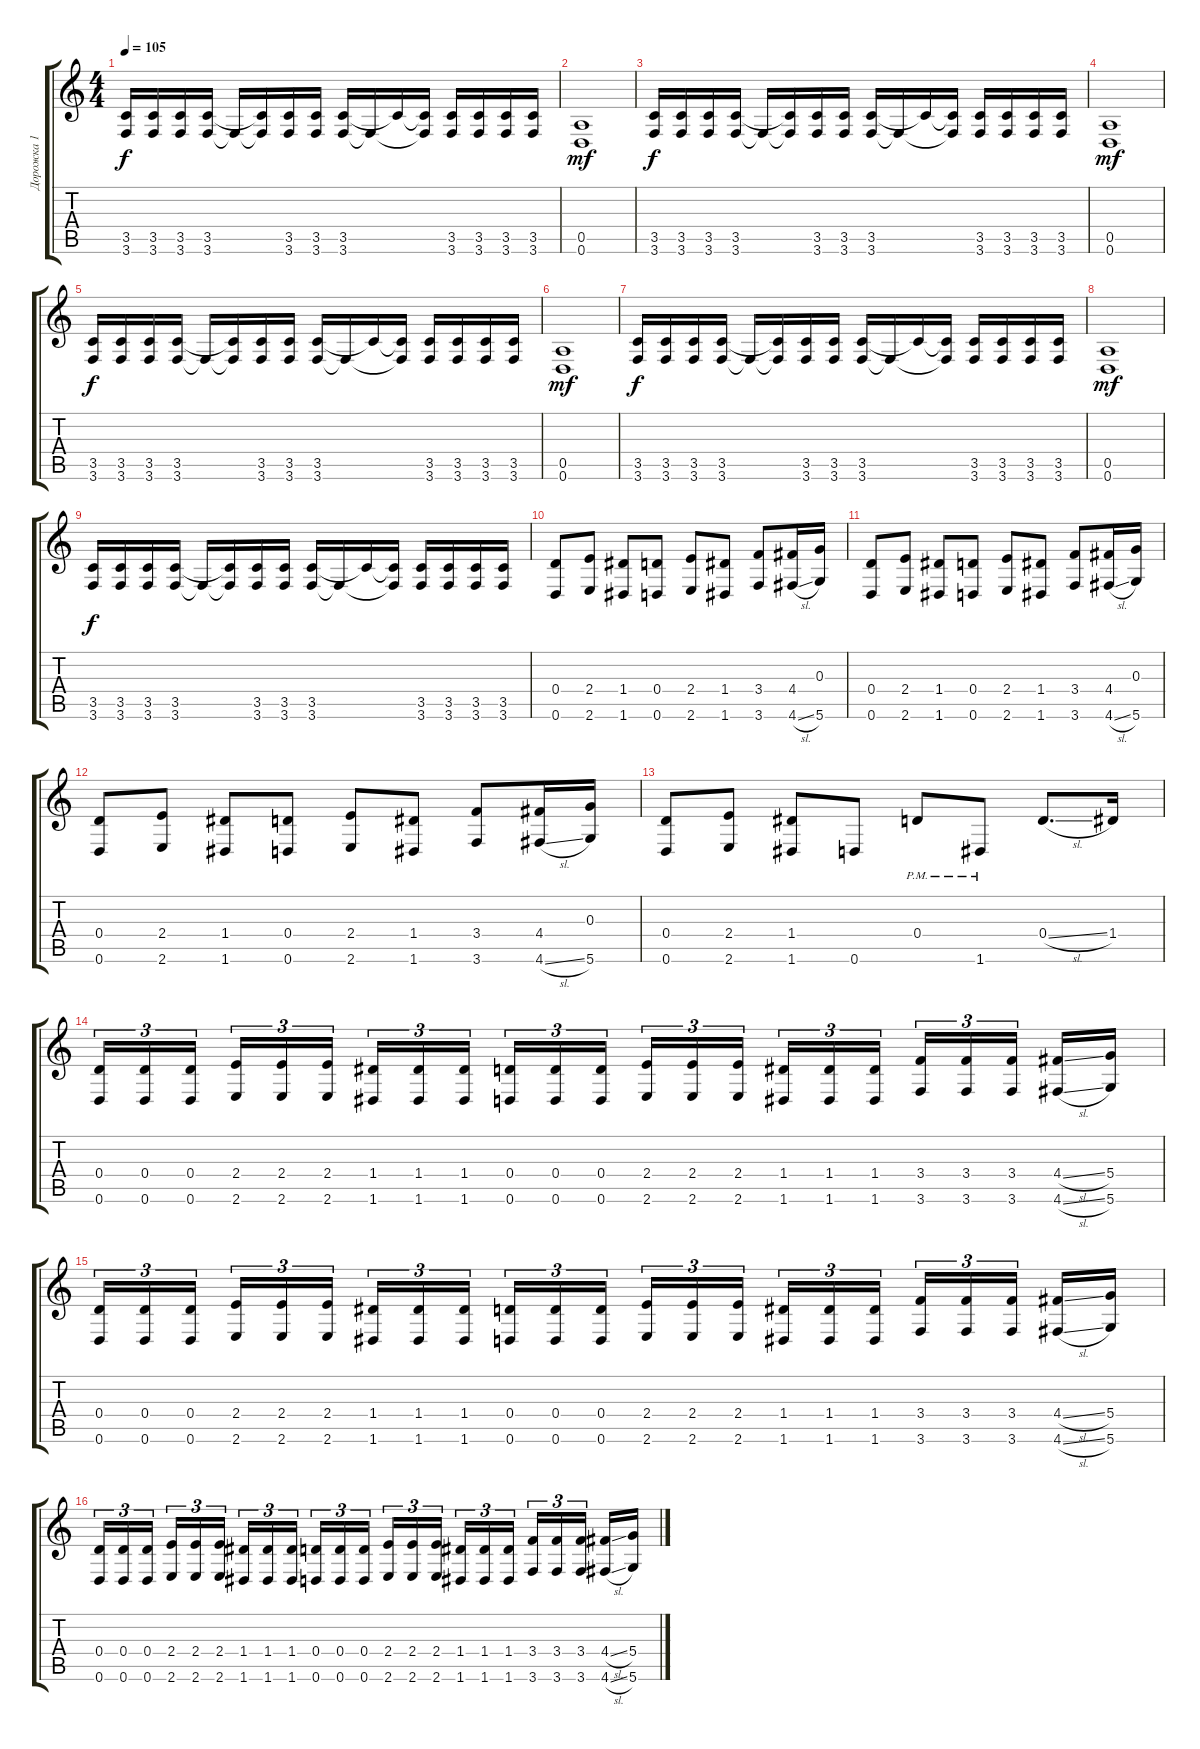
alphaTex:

\track ("Дорожка 1" "Дорожка 1") {instrument overdrivenguitar}
\staff {score tabs}
\tuning (E4 B3 G3 D3 A2 D2) {hide}
\ts (4 4)
\tempo 105
\clef g2
\ks c
(3.5 3.6).16{dy f} (3.5 3.6).16 (3.5 3.6).16 (3.5 3.6).16 3.6{t}.16 (3.5{t} 3.6{t}).16 (3.5 3.6).16 (3.5 3.6).16 (3.5 3.6).16 3.6{t}.16 3.5{t}.16 (3.5{t} 3.6{t}).16 (3.5 3.6).16 (3.5 3.6).16 (3.5 3.6).16 (3.5 3.6).16 |
(0.5 0.6).1{dy mf} |
(3.5 3.6).16{dy f} (3.5 3.6).16 (3.5 3.6).16 (3.5 3.6).16 3.6{t}.16 (3.5{t} 3.6{t}).16 (3.5 3.6).16 (3.5 3.6).16 (3.5 3.6).16 3.6{t}.16 3.5{t}.16 (3.5{t} 3.6{t}).16 (3.5 3.6).16 (3.5 3.6).16 (3.5 3.6).16 (3.5 3.6).16 |
(0.5 0.6).1{dy mf} |
(3.5 3.6).16{dy f} (3.5 3.6).16 (3.5 3.6).16 (3.5 3.6).16 3.6{t}.16 (3.5{t} 3.6{t}).16 (3.5 3.6).16 (3.5 3.6).16 (3.5 3.6).16 3.6{t}.16 3.5{t}.16 (3.5{t} 3.6{t}).16 (3.5 3.6).16 (3.5 3.6).16 (3.5 3.6).16 (3.5 3.6).16 |
(0.5 0.6).1{dy mf} |
(3.5 3.6).16{dy f} (3.5 3.6).16 (3.5 3.6).16 (3.5 3.6).16 3.6{t}.16 (3.5{t} 3.6{t}).16 (3.5 3.6).16 (3.5 3.6).16 (3.5 3.6).16 3.6{t}.16 3.5{t}.16 (3.5{t} 3.6{t}).16 (3.5 3.6).16 (3.5 3.6).16 (3.5 3.6).16 (3.5 3.6).16 |
(0.5 0.6).1{dy mf} |
(3.5 3.6).16{dy f} (3.5 3.6).16 (3.5 3.6).16 (3.5 3.6).16 3.6{t}.16 (3.5{t} 3.6{t}).16 (3.5 3.6).16 (3.5 3.6).16 (3.5 3.6).16 3.6{t}.16 3.5{t}.16 (3.5{t} 3.6{t}).16 (3.5 3.6).16 (3.5 3.6).16 (3.5 3.6).16 (3.5 3.6).16 |
(0.4 0.6).8 (2.4 2.6).8 (1.4 1.6).8 (0.4 0.6).8 (2.4 2.6).8 (1.4 1.6).8 (3.4 3.6).8 (4.4 4.6{sl}).16 (0.3 5.6).16 |
(0.4 0.6).8 (2.4 2.6).8 (1.4 1.6).8 (0.4 0.6).8 (2.4 2.6).8 (1.4 1.6).8 (3.4 3.6).8 (4.4 4.6{sl}).16 (0.3 5.6).16 |
(0.4 0.6).8 (2.4 2.6).8 (1.4 1.6).8 (0.4 0.6).8 (2.4 2.6).8 (1.4 1.6).8 (3.4 3.6).8 (4.4 4.6{sl}).16 (0.3 5.6).16 |
(0.4 0.6).8 (2.4 2.6).8 (1.4 1.6).8 0.6.8 0.4{pm}.8 1.6{pm}.8 0.4{sl}.8{d} 1.4.16 |
(0.4 0.6).16{tu (3 2)} (0.4 0.6).16{tu (3 2)} (0.4 0.6).16{tu (3 2) beam splitsecondary} (2.4 2.6).16{tu (3 2)} (2.4 2.6).16{tu (3 2)} (2.4 2.6).16{tu (3 2)} (1.4 1.6).16{tu (3 2)} (1.4 1.6).16{tu (3 2)} (1.4 1.6).16{tu (3 2) beam splitsecondary} (0.4 0.6).16{tu (3 2)} (0.4 0.6).16{tu (3 2)} (0.4 0.6).16{tu (3 2)} (2.4 2.6).16{tu (3 2)} (2.4 2.6).16{tu (3 2)} (2.4 2.6).16{tu (3 2) beam splitsecondary} (1.4 1.6).16{tu (3 2)} (1.4 1.6).16{tu (3 2)} (1.4 1.6).16{tu (3 2)} (3.4 3.6).16{tu (3 2)} (3.4 3.6).16{tu (3 2)} (3.4 3.6).16{tu (3 2) beam splitsecondary} (4.4{sl} 4.6{sl}).16 (5.4 5.6).16 |
(0.4 0.6).16{tu (3 2)} (0.4 0.6).16{tu (3 2)} (0.4 0.6).16{tu (3 2) beam splitsecondary} (2.4 2.6).16{tu (3 2)} (2.4 2.6).16{tu (3 2)} (2.4 2.6).16{tu (3 2)} (1.4 1.6).16{tu (3 2)} (1.4 1.6).16{tu (3 2)} (1.4 1.6).16{tu (3 2) beam splitsecondary} (0.4 0.6).16{tu (3 2)} (0.4 0.6).16{tu (3 2)} (0.4 0.6).16{tu (3 2)} (2.4 2.6).16{tu (3 2)} (2.4 2.6).16{tu (3 2)} (2.4 2.6).16{tu (3 2) beam splitsecondary} (1.4 1.6).16{tu (3 2)} (1.4 1.6).16{tu (3 2)} (1.4 1.6).16{tu (3 2)} (3.4 3.6).16{tu (3 2)} (3.4 3.6).16{tu (3 2)} (3.4 3.6).16{tu (3 2) beam splitsecondary} (4.4{sl} 4.6{sl}).16 (5.4 5.6).16 |
(0.4 0.6).16{tu (3 2)} (0.4 0.6).16{tu (3 2)} (0.4 0.6).16{tu (3 2) beam splitsecondary} (2.4 2.6).16{tu (3 2)} (2.4 2.6).16{tu (3 2)} (2.4 2.6).16{tu (3 2)} (1.4 1.6).16{tu (3 2)} (1.4 1.6).16{tu (3 2)} (1.4 1.6).16{tu (3 2) beam splitsecondary} (0.4 0.6).16{tu (3 2)} (0.4 0.6).16{tu (3 2)} (0.4 0.6).16{tu (3 2)} (2.4 2.6).16{tu (3 2)} (2.4 2.6).16{tu (3 2)} (2.4 2.6).16{tu (3 2) beam splitsecondary} (1.4 1.6).16{tu (3 2)} (1.4 1.6).16{tu (3 2)} (1.4 1.6).16{tu (3 2)} (3.4 3.6).16{tu (3 2)} (3.4 3.6).16{tu (3 2)} (3.4 3.6).16{tu (3 2) beam splitsecondary} (4.4{sl} 4.6{sl}).16 (5.4 5.6).16
